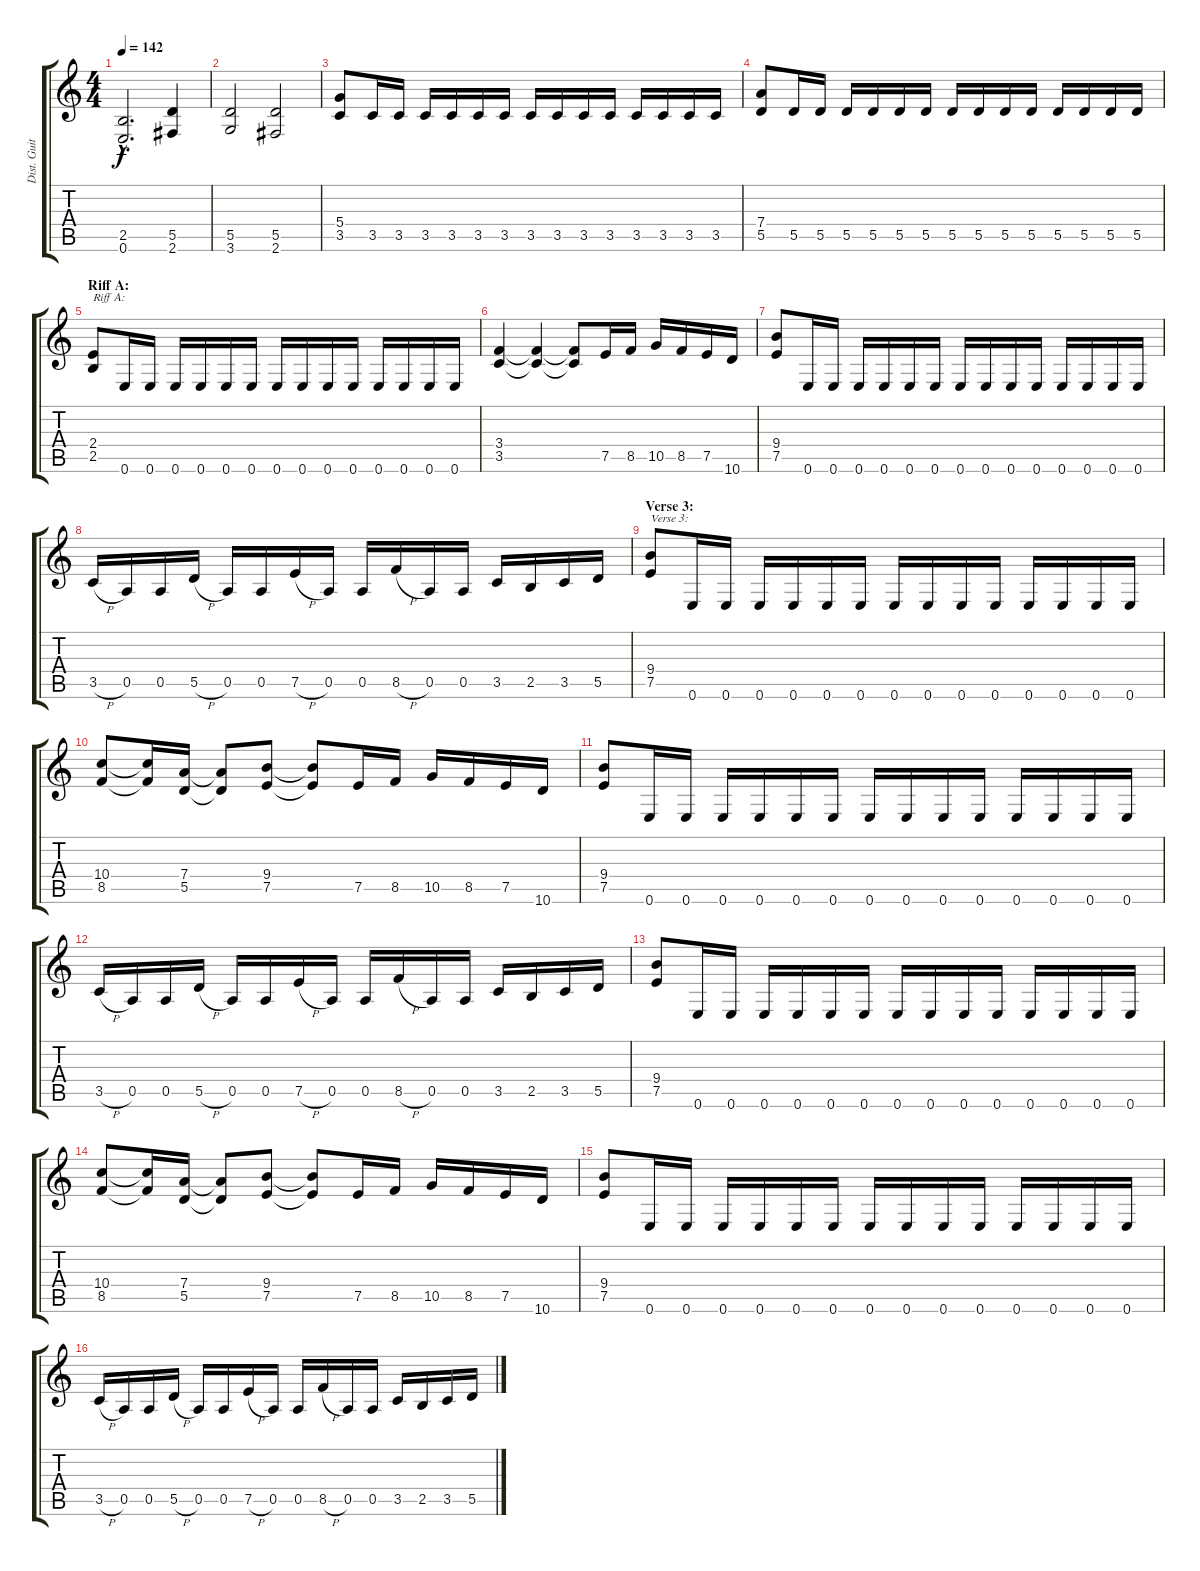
\track ("Dist. Guitar 1" "Dist. Guit") {instrument distortionguitar}
\staff {score tabs}
\tuning (E4 B3 G3 D3 A2 E2) {hide}
\ts (4 4)
\tempo 142
\clef g2
\ks c
(2.5{hac} 0.6{hac}).2{d dy f} (5.5 2.6).4 |
(5.5 3.6).2 (5.5 2.6).2 |
(5.4 3.5).8 3.5.16 3.5.16 3.5.16 3.5.16 3.5.16 3.5.16 3.5.16 3.5.16 3.5.16 3.5.16 3.5.16 3.5.16 3.5.16 3.5.16 |
(7.4 5.5).8 5.5.16 5.5.16 5.5.16 5.5.16 5.5.16 5.5.16 5.5.16 5.5.16 5.5.16 5.5.16 5.5.16 5.5.16 5.5.16 5.5.16 |
\section ("" "Riff A:")
(2.4 2.5).8{txt "Riff A:"} 0.6.16 0.6.16 0.6.16 0.6.16 0.6.16 0.6.16 0.6.16 0.6.16 0.6.16 0.6.16 0.6.16 0.6.16 0.6.16 0.6.16 |
(3.4 3.5).4 (3.4{t} 3.5{t}).4 (3.4{t} 3.5{t}).8 7.5.16 8.5.16 10.5.16 8.5.16 7.5.16 10.6.16 |
(9.4 7.5).8 0.6.16 0.6.16 0.6.16 0.6.16 0.6.16 0.6.16 0.6.16 0.6.16 0.6.16 0.6.16 0.6.16 0.6.16 0.6.16 0.6.16 |
3.5{h}.16 0.5.16 0.5.16 5.5{h}.16 0.5.16 0.5.16 7.5{h}.16 0.5.16 0.5.16 8.5{h}.16 0.5.16 0.5.16 3.5.16 2.5.16 3.5.16 5.5.16 |
\section ("" "Verse 3:")
(9.4 7.5).8{txt "Verse 3:"} 0.6.16 0.6.16 0.6.16 0.6.16 0.6.16 0.6.16 0.6.16 0.6.16 0.6.16 0.6.16 0.6.16 0.6.16 0.6.16 0.6.16 |
(10.4 8.5).8 (10.4{t} 8.5{t}).16 (7.4 5.5).16 (7.4{t} 5.5{t}).8 (9.4 7.5).8 (9.4{t} 7.5{t}).8 7.5.16 8.5.16 10.5.16 8.5.16 7.5.16 10.6.16 |
(9.4 7.5).8 0.6.16 0.6.16 0.6.16 0.6.16 0.6.16 0.6.16 0.6.16 0.6.16 0.6.16 0.6.16 0.6.16 0.6.16 0.6.16 0.6.16 |
3.5{h}.16 0.5.16 0.5.16 5.5{h}.16 0.5.16 0.5.16 7.5{h}.16 0.5.16 0.5.16 8.5{h}.16 0.5.16 0.5.16 3.5.16 2.5.16 3.5.16 5.5.16 |
(9.4 7.5).8 0.6.16 0.6.16 0.6.16 0.6.16 0.6.16 0.6.16 0.6.16 0.6.16 0.6.16 0.6.16 0.6.16 0.6.16 0.6.16 0.6.16 |
(10.4 8.5).8 (10.4{t} 8.5{t}).16 (7.4 5.5).16 (7.4{t} 5.5{t}).8 (9.4 7.5).8 (9.4{t} 7.5{t}).8 7.5.16 8.5.16 10.5.16 8.5.16 7.5.16 10.6.16 |
(9.4 7.5).8 0.6.16 0.6.16 0.6.16 0.6.16 0.6.16 0.6.16 0.6.16 0.6.16 0.6.16 0.6.16 0.6.16 0.6.16 0.6.16 0.6.16 |
3.5{h}.16 0.5.16 0.5.16 5.5{h}.16 0.5.16 0.5.16 7.5{h}.16 0.5.16 0.5.16 8.5{h}.16 0.5.16 0.5.16 3.5.16 2.5.16 3.5.16 5.5.16
